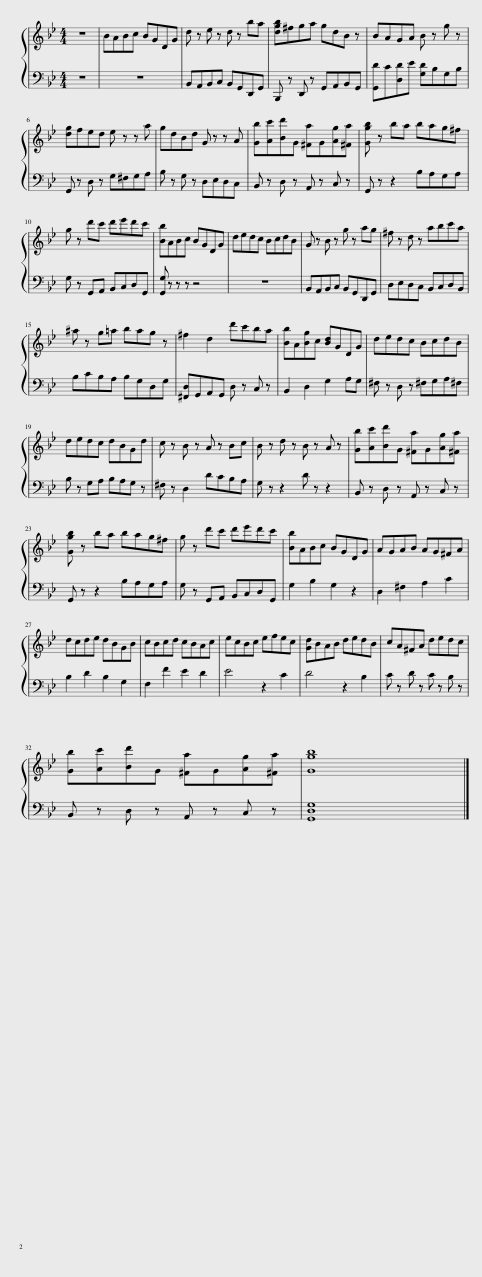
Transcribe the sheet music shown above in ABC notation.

X:1
%%score { 1 | 2 }
L:1/8
M:4/4
I:linebreak $
K:Bb
V:1 treble
V:2 bass
V:1
 z8 | BABc BGDG | d z e z d z ba | [dgb]^fga gdB z | BAGA B z g z |$ %5
 [dg]fed e z z a | gdBd G z z A | [Gb][Ac'][Bd']G [^Fa]G[Ag][^Fa] | [Ggb] z ba bag^f |$ g z d'c' d'e'd'c' | %10
 [Bb]ABc BGDG | dedc BcdB | G z B z g z ag | ^f z d z abc'a |$ ^a z g=a bag z | %15
 ^f2 d2 d'c'ba | [Bb]A[Bg]c [Bd]GDG | dedc BcdB |$ dedc dBGd | c z B z A z Bc | %20
 B z d z B z A z | [Gb][Ac'][Bd']G [^Fa]G[Ag][^Fa] |$ [Ggb] z ba bag^f | g z d'c' d'e'd'c' | [Bb]ABc BGDG | %25
 AGAB AG^FA |$ dcde dBGB | cBcd cBAc | ecBc efec | [Gd]BAB dedB | %30
 cA^FA dedc |$ [Gb][Ac'][Bd']G [^Fa]G[Ag][^Fa] | [Ggb]8 |] %33
V:2
 z8 | z8 | B,,A,,B,,C, B,,G,,D,,G,, | B,,, z D,, z G,,A,,B,,G,, | [G,,D]C[D,D]E [G,D]B,G,B, |$ %5
 G,, z D, z G,^F,G,A, | B, z G, z D,E,D,C, | B,, z D, z A,, z C, z | G,, z z2 B,A,G,A, |$ G, z G,,A,, B,,C,D,G,, | %10
 [G,,G,] z z z z4 | z8 | B,,A,,B,,C, B,,G,,D,,G,, | D,E,D,C, B,,C,D,B,, |$ B,CB,A, B,G,D,G, | %15
 [^F,,D,]G,,A,,G,, D, z C, z | B,,2 D,2 G,2 A,G, | ^F, z D, z ^F,G,A,^F, |$ B, z G,A, B,A,G, z | ^F, z D,2 DCB,A, | %20
 G, z z2 D z z2 | B,, z D, z A,, z C, z |$ G,, z z2 B,A,G,A, | G, z G,,A,, B,,C,D,G,, | G,2 B,2 G,2 z2 | %25
 D,2 ^F,2 A,2 C2 |$ B,2 D2 B,2 G,2 | F,2 F2 E2 D2 | E4 z2 C2 | D4 z2 B,2 | %30
 C z D z C z B, z |$ B,, z D, z A,, z C, z | [G,,D,G,]8 |] %33
